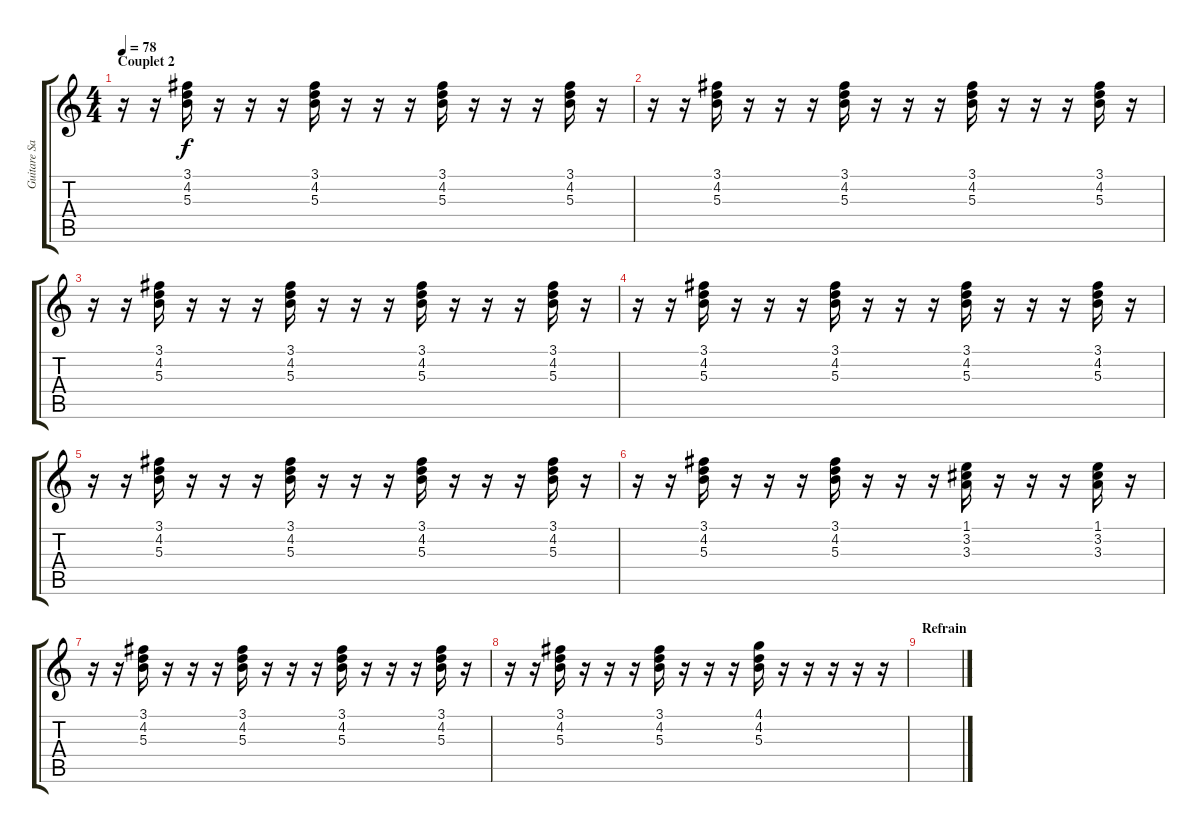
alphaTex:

\track ("Guitare Saturé" "Guitare Sa") {instrument overdrivenguitar}
\staff {score tabs}
\tuning (Eb4 Bb3 Gb3 Db3 Ab2 Eb2) {hide}
\ts (4 4)
\section ("" "Couplet 2")
\tempo 78
\clef g2
\ks c
r.16{dy f} r.16 (3.1 4.2 5.3).16 r.16 r.16 r.16 (3.1 4.2 5.3).16 r.16 r.16 r.16 (3.1 4.2 5.3).16 r.16 r.16 r.16 (3.1 4.2 5.3).16 r.16 |
r.16 r.16 (3.1 4.2 5.3).16 r.16 r.16 r.16 (3.1 4.2 5.3).16 r.16 r.16 r.16 (3.1 4.2 5.3).16 r.16 r.16 r.16 (3.1 4.2 5.3).16 r.16 |
r.16 r.16 (3.1 4.2 5.3).16 r.16 r.16 r.16 (3.1 4.2 5.3).16 r.16 r.16 r.16 (3.1 4.2 5.3).16 r.16 r.16 r.16 (3.1 4.2 5.3).16 r.16 |
r.16 r.16 (3.1 4.2 5.3).16 r.16 r.16 r.16 (3.1 4.2 5.3).16 r.16 r.16 r.16 (3.1 4.2 5.3).16 r.16 r.16 r.16 (3.1 4.2 5.3).16 r.16 |
r.16 r.16 (3.1 4.2 5.3).16 r.16 r.16 r.16 (3.1 4.2 5.3).16 r.16 r.16 r.16 (3.1 4.2 5.3).16 r.16 r.16 r.16 (3.1 4.2 5.3).16 r.16 |
r.16 r.16 (3.1 4.2 5.3).16 r.16 r.16 r.16 (3.1 4.2 5.3).16 r.16 r.16 r.16 (1.1 3.2 3.3).16 r.16 r.16 r.16 (1.1 3.2 3.3).16 r.16 |
r.16 r.16 (3.1 4.2 5.3).16 r.16 r.16 r.16 (3.1 4.2 5.3).16 r.16 r.16 r.16 (3.1 4.2 5.3).16 r.16 r.16 r.16 (3.1 4.2 5.3).16 r.16 |
r.16 r.16 (3.1 4.2 5.3).16 r.16 r.16 r.16 (3.1 4.2 5.3).16 r.16 r.16 r.16 (4.1 4.2 5.3).16 r.16 r.16 r.16 r.16 r.16 |
\section ("" "Refrain")
